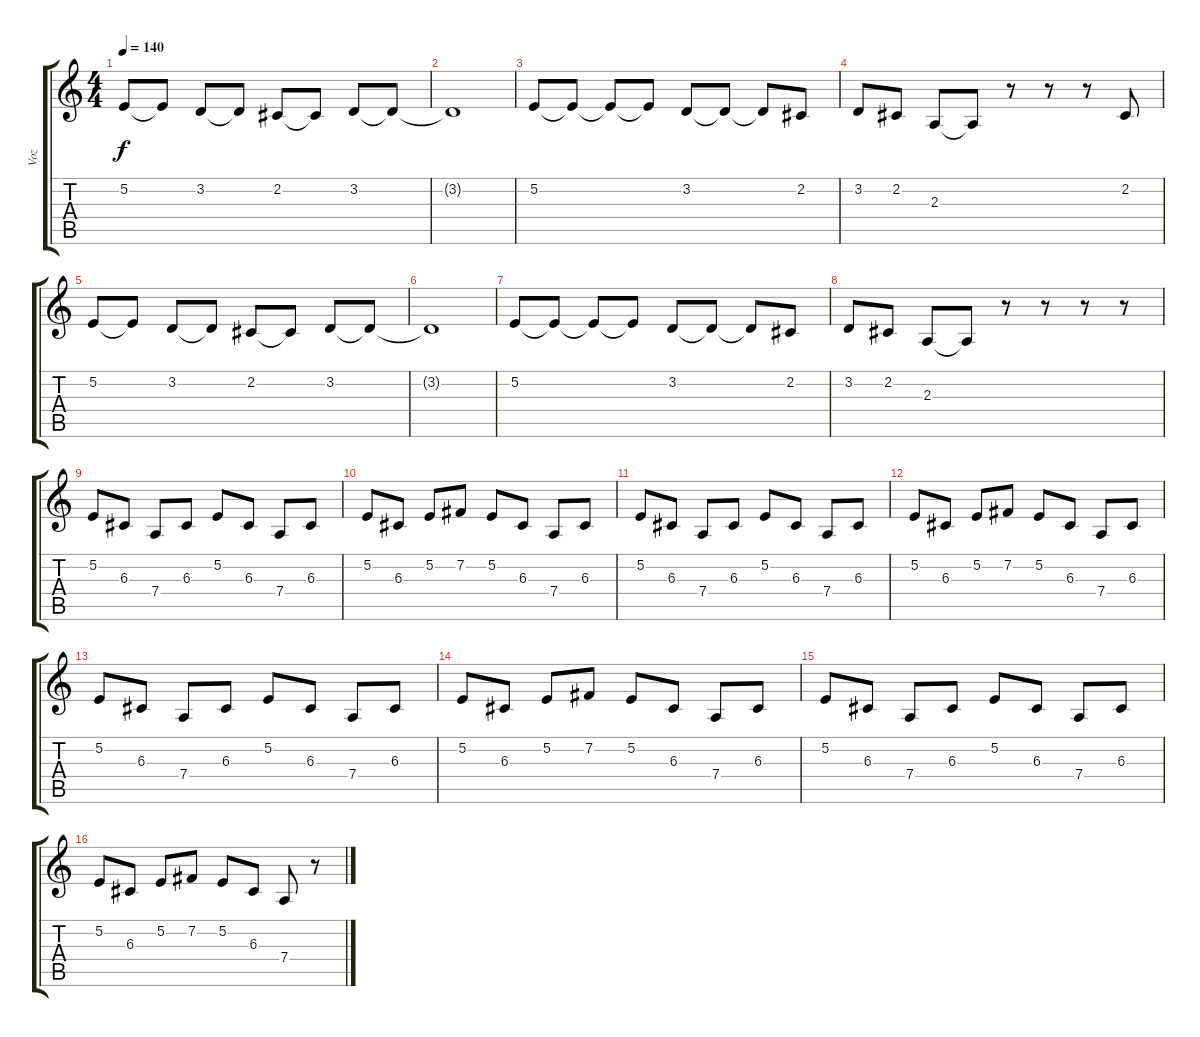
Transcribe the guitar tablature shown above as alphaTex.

\track ("Voz" "Voz") {instrument oboe}
\staff {score tabs}
\tuning (E4 B3 G3 D3 A2 E2) {hide}
\ts (4 4)
\tempo 140
\clef g2
\ks c
5.2.8{dy f} 5.2{t}.8 3.2.8 3.2{t}.8 2.2.8 2.2{t}.8 3.2.8 3.2{t}.8 |
3.2{t}.1 |
5.2.8 5.2{t}.8 5.2{t}.8 5.2{t}.8 3.2.8 3.2{t}.8 3.2{t}.8 2.2.8 |
3.2.8 2.2.8 2.3.8 2.3{t}.8 r.8 r.8 r.8 2.2.8 |
5.2.8 5.2{t}.8 3.2.8 3.2{t}.8 2.2.8 2.2{t}.8 3.2.8 3.2{t}.8 |
3.2{t}.1 |
5.2.8 5.2{t}.8 5.2{t}.8 5.2{t}.8 3.2.8 3.2{t}.8 3.2{t}.8 2.2.8 |
3.2.8 2.2.8 2.3.8 2.3{t}.8 r.8 r.8 r.8 r.8 |
5.2.8 6.3.8 7.4.8 6.3.8 5.2.8 6.3.8 7.4.8 6.3.8 |
5.2.8 6.3.8 5.2.8 7.2.8 5.2.8 6.3.8 7.4.8 6.3.8 |
5.2.8 6.3.8 7.4.8 6.3.8 5.2.8 6.3.8 7.4.8 6.3.8 |
5.2.8 6.3.8 5.2.8 7.2.8 5.2.8 6.3.8 7.4.8 6.3.8 |
5.2.8 6.3.8 7.4.8 6.3.8 5.2.8 6.3.8 7.4.8 6.3.8 |
5.2.8 6.3.8 5.2.8 7.2.8 5.2.8 6.3.8 7.4.8 6.3.8 |
5.2.8 6.3.8 7.4.8 6.3.8 5.2.8 6.3.8 7.4.8 6.3.8 |
5.2.8 6.3.8 5.2.8 7.2.8 5.2.8 6.3.8 7.4.8 r.8
